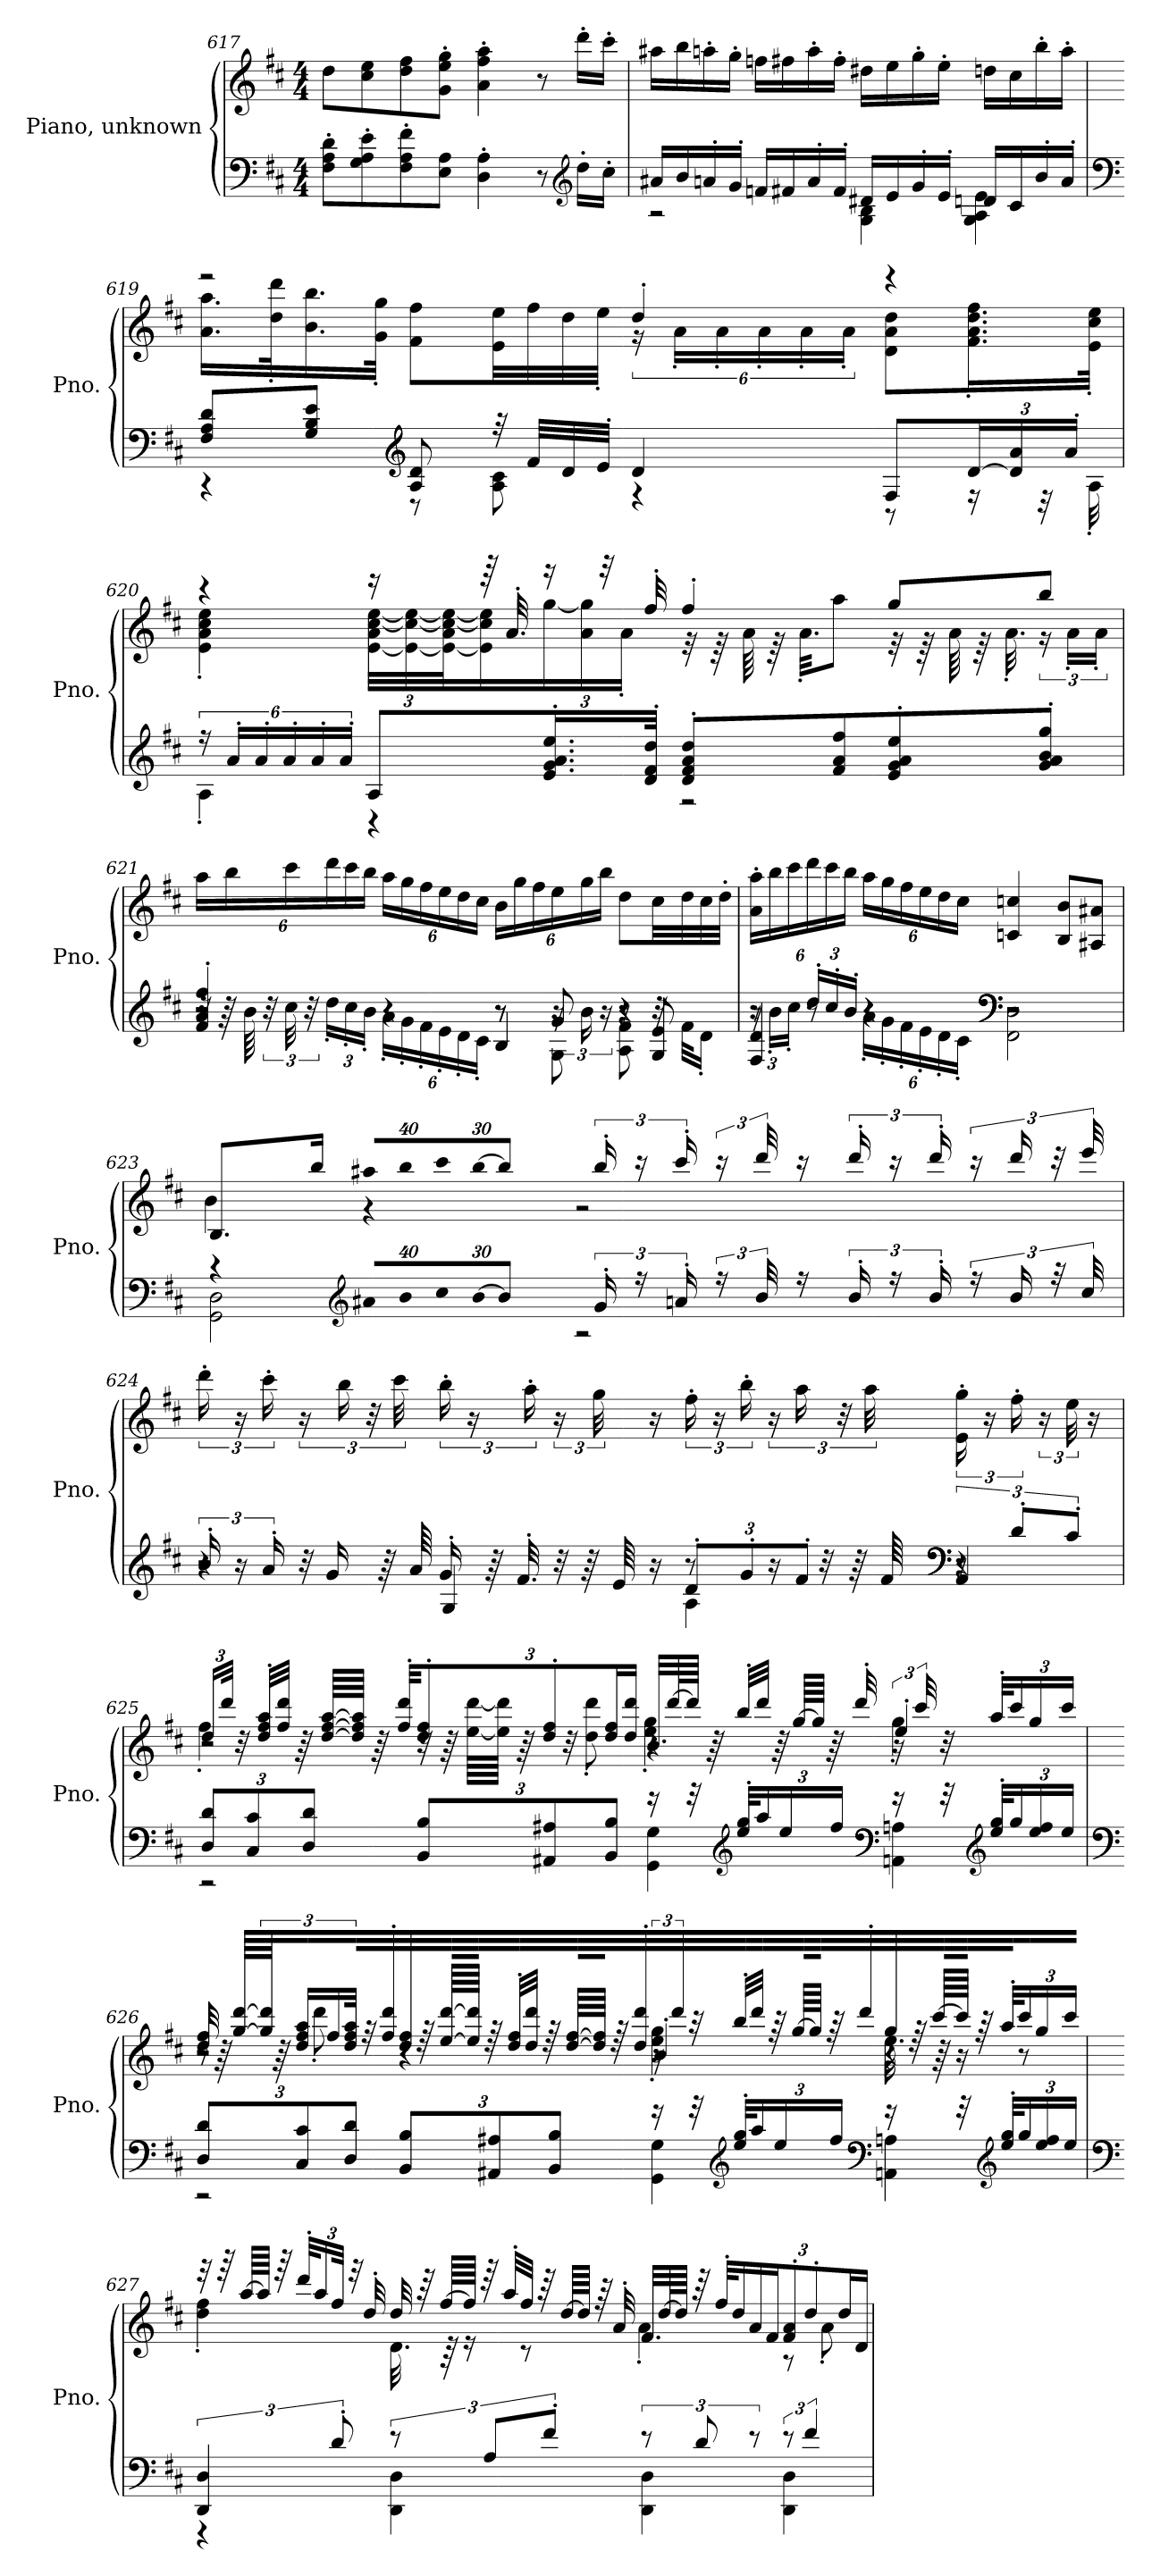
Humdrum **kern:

**kern	**kern
*part1	*part1
*staff2	*staff1
*I"Piano, unknown	*
*I'Pno.	*
*clefF4	*clefG2
*k[f#c#]	*k[f#c#]
*M4/4	*M4/4
=617	=617
8F#\' 8A\' 8d\'L	8dd\L
8G\' 8A\' 8e\'	8cc#\ 8ee\
8F#\' 8A\' 8f#\'	8dd\ 8ff#\
8E\ 8A\J	8g\' 8ee\' 8gg\'J
4D\' 4A\'	4a\' 4ff#\' 4aa\'
8r	8r
*clefG2	*
16dd'\LL	16ddd'\LL
16cc#'\JJ	16ccc#'\JJ
!!LO:PB:g=z
=618	=618
*^	*
16a#X/LL	2r	16aa#X\LL
16b/	.	16bb\
16an'/	.	16aan'\
16g'/JJ	.	16gg'\JJ
16fn/LL	.	16ffn\LL
16f#X/	.	16ff#X\
16a'/	.	16aa'\
16f#'/JJ	.	16ff#'\JJ
16d#X/LL	4G\ 4B\	16dd#X\LL
16e/	.	16ee\
16g'/	.	16gg'\
16e'/JJ	.	16ee'\JJ
16dn/LL	4G\ 4A\ 4e\	16ddn\LL
16c#/	.	16cc#\
16b'/	.	16bb'\
16a'/JJ	.	16aa'\JJ
!!LO:LB:g=z
=619	=619	=619
*clefF4	*	*
*	*	*^
8F#/ 8A/ 8d/L	4r	2r	16.a\ 16.aa\LL
.	.	.	32dd\' 32ddd\'K
8G/ 8B/ 8e/J	.	.	16.b\ 16.bb\
.	.	.	32g\' 32gg\'JJk
*clefG2	*	*	*
8A/ 8d/	8r	.	8f#\ 8ff#\L
32r	8A\ 8c#\	.	32e\ 32ee\LL
32f#/LLL	.	.	32ff#\
32d/	.	.	32dd\
32e'/JJJ	.	.	32ee'\JJJ
4d/	4r	4dd'/	24r
.	.	.	24a'\LL
.	.	.	24a'\
*	*	*	*Xbrackettup
.	.	.	24a'\
.	.	.	24a'\
.	.	.	24a'\JJ
8F#/L	8r	4r	8d\ 8a\ 8dd\L
*Xbrackettup	*	*	*
[24d/L	16r	.	16.f#\' 16.a\' 16.dd\' 16.ff#\'L
24d/] 24a/	.	.	.
.	32r	.	.
24a'/JJ	.	.	.
.	32A'\	.	32e\' 32cc#\' 32ee\'JJk
!!LO:LB:g=z	!!
=620	=620	=620	=620
*brackettup	*	*	*
24r	4A'\	4r	4e\' 4a\' 4cc#\' 4ee\'
24a'/LL	.	.	.
24a'/	.	.	.
*Xbrackettup	*	*	*
24a'/	.	.	.
24a'/	.	.	.
24a'/JJ	.	.	.
8A/L	4r	16r	[48e\ 48a\ [48cc#\ [48ee\LLL
.	.	.	48e\_ 48cc#\_ 48ee\_
.	.	.	48e\_ 48a\ 48cc#\_ 48ee\_J
.	.	64r	16e\] 16cc#\] 16ee\]
.	.	32.a'/	.
16.e/' 16.g/' 16.a/' 16.ee/'L	.	16r	[24gg\
.	.	.	24a\ 24gg\]
.	.	32r	.
.	.	.	24a'\JJ
32d/' 32f#/' 32dd/'JJk	.	32ff#'/	.
8d/' 8f#/' 8a/' 8dd/'L	2r	4ff#'/	32r
.	.	.	64r
.	.	.	64a\
.	.	.	64r
.	.	.	32.a'\KKL
8f#/ 8a/ 8ff#/	.	.	8aa\J
8e/' 8g/' 8a/' 8ee/'	.	8gg/L	32r
.	.	.	64r
.	.	.	64a\
.	.	.	64r
.	.	.	32.a'\
*	*	*	*brackettup
8g/' 8a/' 8b/' 8gg/'J	.	8bb/J	24r
.	.	.	24a'\LL
.	.	.	24a'\JJ
*	*	*v	*v
!!LO:LB:g=z
=621	=621	=621
*^	*^	*
*	*	*	*	*Xbrackettup
4f#/' 4a/' 4ff#/'	32r	2r	2r	24aa\LL
.	64r	.	.	.
.	.	.	.	24bb\
.	64b\	.	.	.
*	*brackettup	*	*	*
.	48r	.	.	.
.	48cc#\	.	.	24ccc#\
.	48r	.	.	.
*	*Xbrackettup	*	*	*
.	24dd'\LL	.	.	24ddd\
.	24cc#'\	.	.	24ccc#\
.	24b'\JJ	.	.	24bb\JJ
4r	24a'\LL	.	.	24aa\LL
.	24g'\	.	.	24gg\
.	24f#'\	.	.	24ff#\
.	24e'\	.	.	24ee\
.	24d'\	.	.	24dd\
.	24c#'\JJ	.	.	24cc#\JJ
8r	8r	4B/	8r	24b\LL
.	.	.	.	24gg\
.	.	.	.	24ff#\
*	*brackettup	*	*	*
8g/	24r	.	8G\	24ee\
.	24b\	.	.	24gg\
.	24r	.	.	24bb\JJ
4r	8A\ 8f#\	8r	4r	8dd\L
.	32r	8G/ 8e/	.	32cc#\LL
.	32f#\KLL	.	.	32dd\
.	16d'\JJ	.	.	32cc#\
.	.	.	.	32dd'\JJJ
*	*	*v	*v	*
!!LO:LB:g=z
=622	=622	=622	=622
8r	24r	4F#/ 4d/	24a\' 24aa\'LL
.	24b'\LL	.	24bb\
.	24cc#'\JJ	.	24ccc#\
*Xbrackettup	*	*	*
24dd'/LL	8r	.	24ddd\
24cc#'/	.	.	24ccc#\
24b'/JJ	.	.	24bb\JJ
4r	24a'\LL	4r	24aa\LL
.	24g'\	.	24gg\
.	24f#'\	.	24ff#\
.	24e'\	.	24ee\
.	24d'\	.	24dd\
.	24c#'\JJ	.	24cc#\JJ
*clefF4	*	*	*
2r	2FF#\ 2D\	2r	4cn/ 4ccn/
.	.	.	8B/ 8b/L
.	.	.	8A#X/ 8a#X/J
*	*v	*v	*
!!LO:LB:g=z
=623	=623	=623
*	*	*^
4r	2GG\ 2D\	8.B/L	4b\
.	.	16bb/Jk	.
*clefG2	*	*	*
!LO:N:vis=32	!	!LO:N:vis=32	!
640%23a#X/LLL	.	640%23aa#X/LLL	4r
!LO:N:vis=32	!	!LO:N:vis=32	!
640%23b/	.	640%23bb/	.
!LO:N:vis=32	!	!LO:N:vis=32	!
640%23cc#/	.	640%23ccc#/	.
!LO:N:vis=64	!	!LO:N:vis=64	!
[960%17b/JJK	.	[960%17bb/JJK	.
8b/J]	.	8bb/J]	.
.	2r	.	2r
*brackettup	*	*brackettup	*
24g'/	.	24bb'/	.
24r	.	24r	.
24an'/	.	24ccc#'/	.
24r	.	24r	.
48b/	.	48ddd/	.
16r	.	16r	.
24b'/	.	24ddd'/	.
24r	.	24r	.
24b'/	.	24ddd'/	.
24r	.	24r	.
24b/	.	24ddd/	.
48r	.	48r	.
48cc#/	.	48eee/	.
.	1920ryy	.	1920ryy
*	*	*v	*v
!!LO:PB:g=z
=624	=624	=624
*	*^	*
24b'/	2r	4r	24ddd'\
24r	.	.	24r
24a'/	.	.	24ccc#'\
32r	.	.	24r
16g/	.	.	.
.	.	.	24bb\
.	.	.	48r
64r	.	.	.
.	.	.	48ccc#\
64a/	.	.	.
16g'/	.	4G/	24bb'\
.	.	.	24r
64r	.	.	.
32.f#'/	.	.	.
.	.	.	24aa'\
32r	.	.	24r
64r	.	.	.
.	.	.	48gg\
64e/	.	.	.
16r	.	.	16r
*Xbrackettup	*	*	*
12d'/L	4A\	8r	24ff#'\
.	.	.	24r
12g'/	.	.	24bb'\
.	.	16r	24r
12f#'/J	.	.	24aa\
.	.	32r	.
.	.	.	48r
.	.	64r	.
.	.	.	48aa\
.	.	64f#/	.
*clefF4	*	*	*
*brackettup	*	*	*
12r	4r	4AA/	24e\' 24gg\'
.	.	.	24r
12d'/L	.	.	24ff#'\
.	.	.	24r
12c#'/J	.	.	48ee\
.	.	.	16r
*v	*v	*v	*
!!LO:LB:g=z
=625	=625
*Xbrackettup	*Xbrackettup
*^	*^
*	*	*	*^
12D/ 12d/L	2r	24dd/LL	4ff#'\	2r
.	.	48ddd/JJk	.	.
.	.	32r	.	.
12C#/ 12c#/	.	.	.	.
.	.	32dd/' 32ff#/' 32aa/'LLL	.	.
.	.	32ff#/ 32ddd/JJJ	.	.
.	.	64r	.	.
12D/ 12d/J	.	.	.	.
.	.	[64dd/ [64ff#/ [64aa/LLLL	.	.
.	.	64dd/] 64ff#/] 64aa/]JJJJ	.	.
.	.	64r	.	.
.	.	32ff#/' 32ddd/'KKL	.	.
12BB/ 12B/L	.	12dd/' 12ff#/'	32r	.
.	.	.	64r	.
.	.	.	[64ee\ [64ddd\LLLL	.
.	.	.	64ee\] 64ddd\]JJJJ	.
.	.	.	64r	.
12AA#X/ 12A#X/	.	12dd/' 12ff#/'	.	.
.	.	.	32r	.
.	.	.	8dd\' 8ddd\'	.
12BB/ 12B/J	.	24dd/ 24ff#/L	.	.
.	.	24dd/ 24ddd/JJ	.	.
16r	4GG\ 4G\	32.b/LLL	4ee\' 4gg\'	4r
.	.	[64ddd/L	.	.
32r	.	64ddd/JJJJ]	.	.
.	.	64r	.	.
*clefG2	*	*	*	*
32ee/' 32gg/'KLL	.	32bb'/LLL	.	.
24aa/	.	32ddd/JJJ	.	.
.	.	64r	.	.
24ee/	.	.	.	.
.	.	[64gg/LLLL	.	.
.	.	64gg/JJJJ]	.	.
.	.	64r	.	.
24ff#/JJ	.	.	.	.
.	.	32ddd'/	.	.
*clefF4	*	*	*	*
*	*	*brackettup	*	*
16r	4AAn\ 4An\	24r	4gg'\	4ee'/
.	.	48ccc#/	.	.
32r	.	32r	.	.
*clefG2	*	*	*	*
32ee/' 32gg/'KLL	.	32aa'/KLL	.	.
*	*	*Xbrackettup	*	*
24gg/	.	24ccc#/	.	.
24ee/ 24ff#/	.	24gg/	.	.
24ee/JJ	.	24ccc#/JJ	.	.
!!LO:LB:g=z	!!	!!
=626	=626	=626	=626	=626
*clefF4	*	*	*	*
12D/ 12d/L	2r	32dd/ 32ff#/	8r	2r
.	.	64r	.	.
.	.	[64gg/ [64ddd/LLLL	.	.
*	*	*brackettup	*	*
.	.	96gg/] 96ddd/]JJJJ	.	.
.	.	96r	.	.
12C#/ 12c#/	.	24dd/ 24ff#/ 24aa/LL	.	.
*	*	*Xbrackettup	*	*
.	.	24ff#/	8ddd'\	.
12D/ 12d/J	.	48dd/ 48ff#/ 48aa/JJk	.	.
.	.	32r	.	.
.	.	32ff#/' 32ddd/'	.	.
12BB/ 12B/L	.	32dd/ 32ff#/	4r	.
.	.	64r	.	.
.	.	[64ee/ [64ddd/LLLL	.	.
.	.	64ee/] 64ddd/]JJJJ	.	.
.	.	64r	.	.
12AA#X/ 12A#X/	.	.	.	.
.	.	32dd/' 32ff#/'LLL	.	.
.	.	32dd/ 32ddd/JJJ	.	.
.	.	64r	.	.
12BB/ 12B/J	.	.	.	.
.	.	[64dd/ [64ff#/LLLL	.	.
.	.	64dd/] 64ff#/]JJJJ	.	.
.	.	64r	.	.
.	.	32dd/' 32ddd/'	.	.
*	*	*brackettup	*	*
16r	4GG\ 4G\	24r	4ee\' 4gg\'	4b'/
.	.	48ddd/	.	.
32r	.	32r	.	.
*clefG2	*	*	*	*
32ee/' 32gg/'KLL	.	32bb'/LLL	.	.
24aa/	.	32ddd/JJJ	.	.
.	.	64r	.	.
24ee/	.	.	.	.
.	.	[64gg/LLLL	.	.
.	.	64gg/JJJJ]	.	.
.	.	64r	.	.
24ff#/JJ	.	.	.	.
.	.	32ddd'/	.	.
*clefF4	*	*	*	*
16r	4AAn\ 4An\	32gg/	32.ee\	4r
.	.	64r	.	.
.	.	[64ccc#/LLLL	64r	.
32r	.	64ccc#/JJJJ]	16r	.
.	.	64r	.	.
*clefG2	*	*	*	*
32ee/' 32gg/'KLL	.	32aa'/KLL	.	.
*	*	*Xbrackettup	*	*
24gg/	.	24ccc#/	8r	.
24ee/ 24ff#/	.	24gg/	.	.
24ee/JJ	.	24ccc#/JJ	.	.
*	*	*v	*v	*v
!!LO:LB:g=z
=627	=627	=627
*clefF4	*	*
*brackettup	*	*
*	*	*^
6DD/ 6D/	4r	32r	4dd\' 4ff#\'
.	.	64r	.
.	.	[64aa/LLLL	.
.	.	64aa/JJJJ]	.
.	.	64r	.
.	.	32ddd'/KLL	.
.	.	24aa/	.
12d'/	.	48ff#/JJk	.
.	.	32r	.
.	.	32dd'/	.
12r	4DD\ 4D\	32dd/	32.d\
.	.	64r	.
.	.	[64ff#/LLLL	64r
.	.	64ff#/JJJJ]	16r
.	.	64r	.
12A/L	.	.	.
.	.	32aa'/LLL	.
.	.	32ff#/JJJ	8r
.	.	64r	.
12f#'/J	.	.	.
.	.	[64dd/LLLL	.
.	.	64dd/JJJJ]	.
.	.	64r	.
.	.	32a'/	.
12r	4DD\ 4D\	32.f#/LLL	4a'\
.	.	[64dd/L	.
.	.	64dd/JJJJ]	.
.	.	64r	.
12d/	.	.	.
.	.	32ff#'/KLL	.
.	.	24dd/	.
12r	.	24a/	.
.	.	24f#/J	.
12r	4DD\ 4D\	12f#/' 12a/'	8r
6f#/	.	12dd'/	.
.	.	.	8a'\
.	.	24dd/L	.
.	.	24d/JJ	.
*v	*v	*	*
*	*v	*v
=	=
*-	*-
